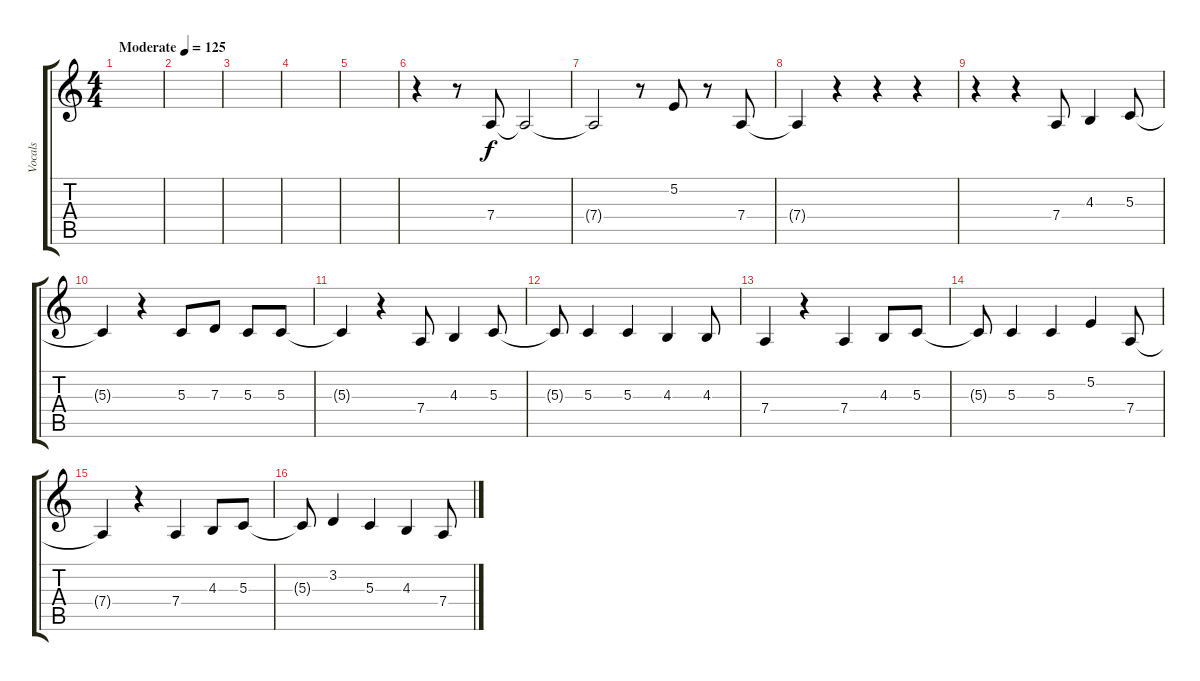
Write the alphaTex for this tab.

\track ("Vocals" "Vocals") {instrument tenorsax}
\staff {score tabs}
\tuning (E4 B3 G3 D3 A2 E2) {hide}
\ts (4 4)
\tempo (125 "Moderate")
\clef g2
\ks c
|
|
|
|
|
r.4 r.8 7.4.8 7.4{t}.2 |
7.4{t}.2 r.8 5.2.8 r.8 7.4.8 |
7.4{t}.4 r.4 r.4 r.4 |
r.4 r.4 7.4.8 4.3.4 5.3.8 |
5.3{t}.4 r.4 5.3.8 7.3.8 5.3.8 5.3.8 |
5.3{t}.4 r.4 7.4.8 4.3.4 5.3.8 |
5.3{t}.8 5.3.4 5.3.4 4.3.4 4.3.8 |
7.4.4 r.4 7.4.4 4.3.8 5.3.8 |
5.3{t}.8 5.3.4 5.3.4 5.2.4 7.4.8 |
7.4{t}.4 r.4 7.4.4 4.3.8 5.3.8 |
5.3{t}.8 3.2.4 5.3.4 4.3.4 7.4.8
